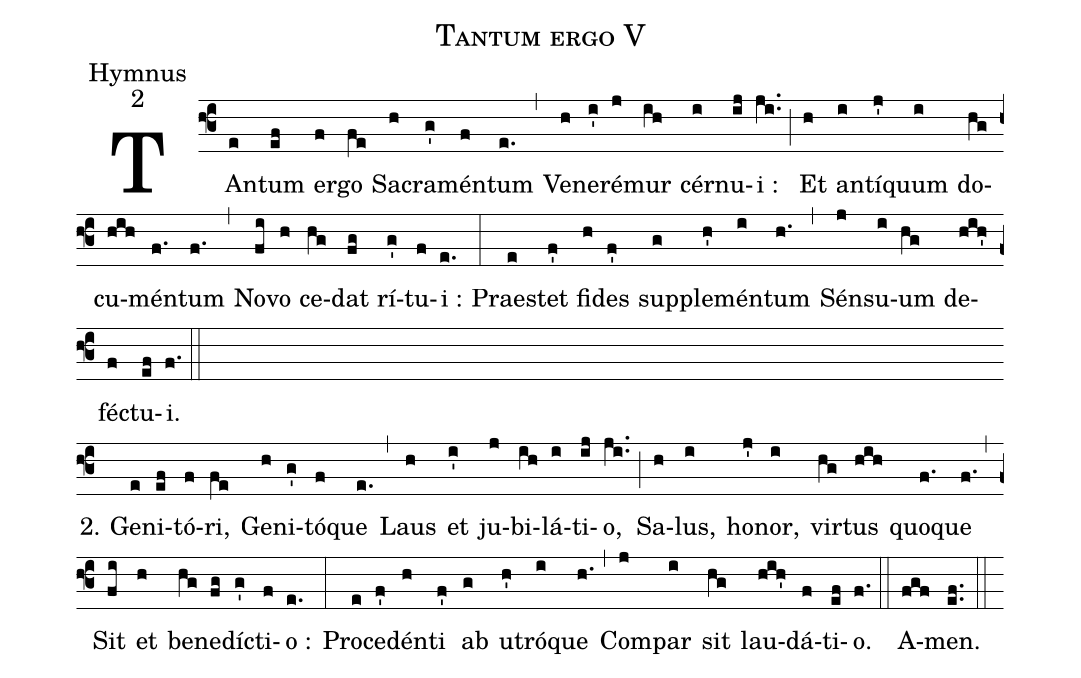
name:Tantum ergo V;
office-part:Hymnus;
mode:2;
%%
(f3) TAn(e)tum(ef) er(f)go(fe) Sa(h)cra(g')mén(f)tum(e.) (,)
Ve(h)ne(i')ré(j)mur(ih) cér(i)nu(ij)i :(ji..) (;)
Et(h) an(i)tí(j')quum(i) do(hg)cu(hih)mén(f.)tum(f.) (,)
No(fi)vo(h) ce(hg)dat(fg) rí(g')tu(f)i :(e.) (:)
Prae(e)stet(f') fi(h)des(f') sup(g)ple(h')mén(i)tum(h.) (,)
Sén(j)su(i)um(hg) de(hih')fé(f)ctu(ef)i.(f.) (::) (Z-)
2. Ge(e)ni(ef)tó(f)ri,(fe) Ge(h)ni(g')tó(f)que(e.) (,)
Laus(h) et(i') ju(j)bi(ih)lá(i)ti(ij)o,(ji..) (;)
Sa(h)lus,(i) ho(j')nor,(i) vir(hg)tus(hih) quo(f.)que(f.) (,)
Sit(fi) et(h) be(hg)ne(fg)dí(g')cti(f)o :(e.) (:)
Pro(e)ce(f')dén(h)ti(f') ab(g) u(h')tró(i)que(h.) (,)
Com(j)par(i) sit(hg) lau(hih')dá(f)ti(ef)o.(f.) (::)
A(fgf)men.(ef..) (::)
